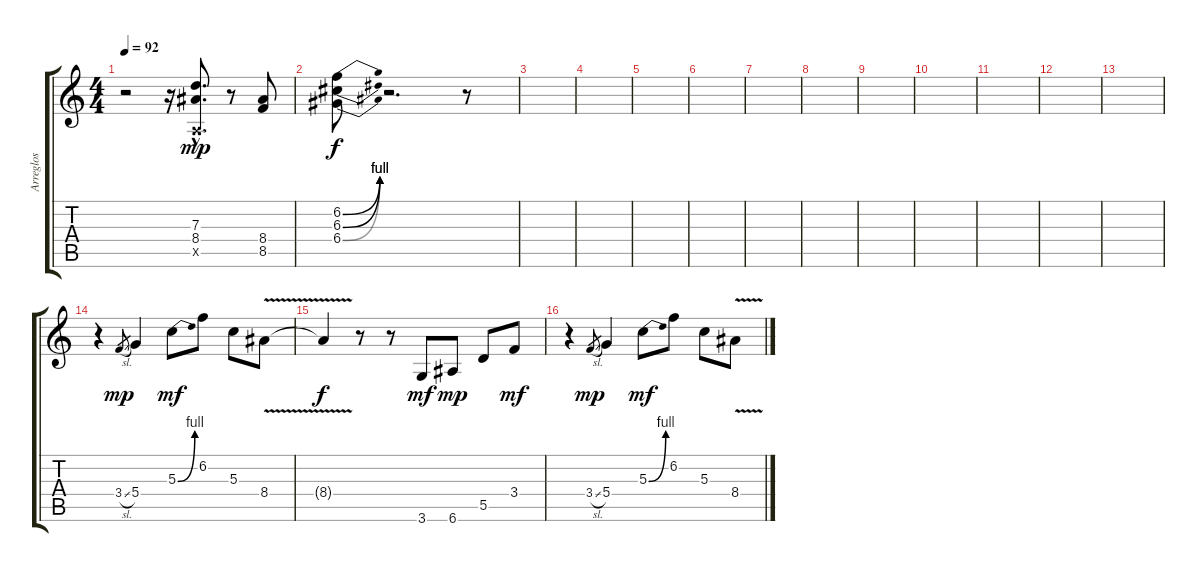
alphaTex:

\track ("Arreglos" "Arreglos") {instrument electricguitarclean}
\staff {score tabs}
\tuning (E4 B3 G3 D3 A2 E2) {hide}
\ts (4 4)
\tempo 92
\clef g2
\ks c
r.2{dy mp} r.16 (7.3{hac} 8.4{hac} 0.5{hac x}).8{d} r.8 (8.4 8.5).8 |
(6.2{be (bend 0 0 60 4)} 6.3{be (bend 0 0 60 4)} 6.4{be (bend 0 0 60 4)}).8{dy f} r.2{d} r.8 |
|
|
|
|
|
|
|
|
|
|
|
r.4 3.4{sl}.8{gr dy mp} 5.4.4 5.3{be (bend 0 0 60 4)}.8{dy mf} 6.2.8 5.3.8 8.4{v}.8 |
8.4{t}.4{dy f} r.8 r.8 3.6.8{dy mf} 6.6.8{dy mp} 5.5.8 3.4.8{dy mf} |
r.4 3.4{sl}.8{gr dy mp} 5.4.4 5.3{be (bend 0 0 60 4)}.8{dy mf} 6.2.8 5.3.8 8.4{v}.8
